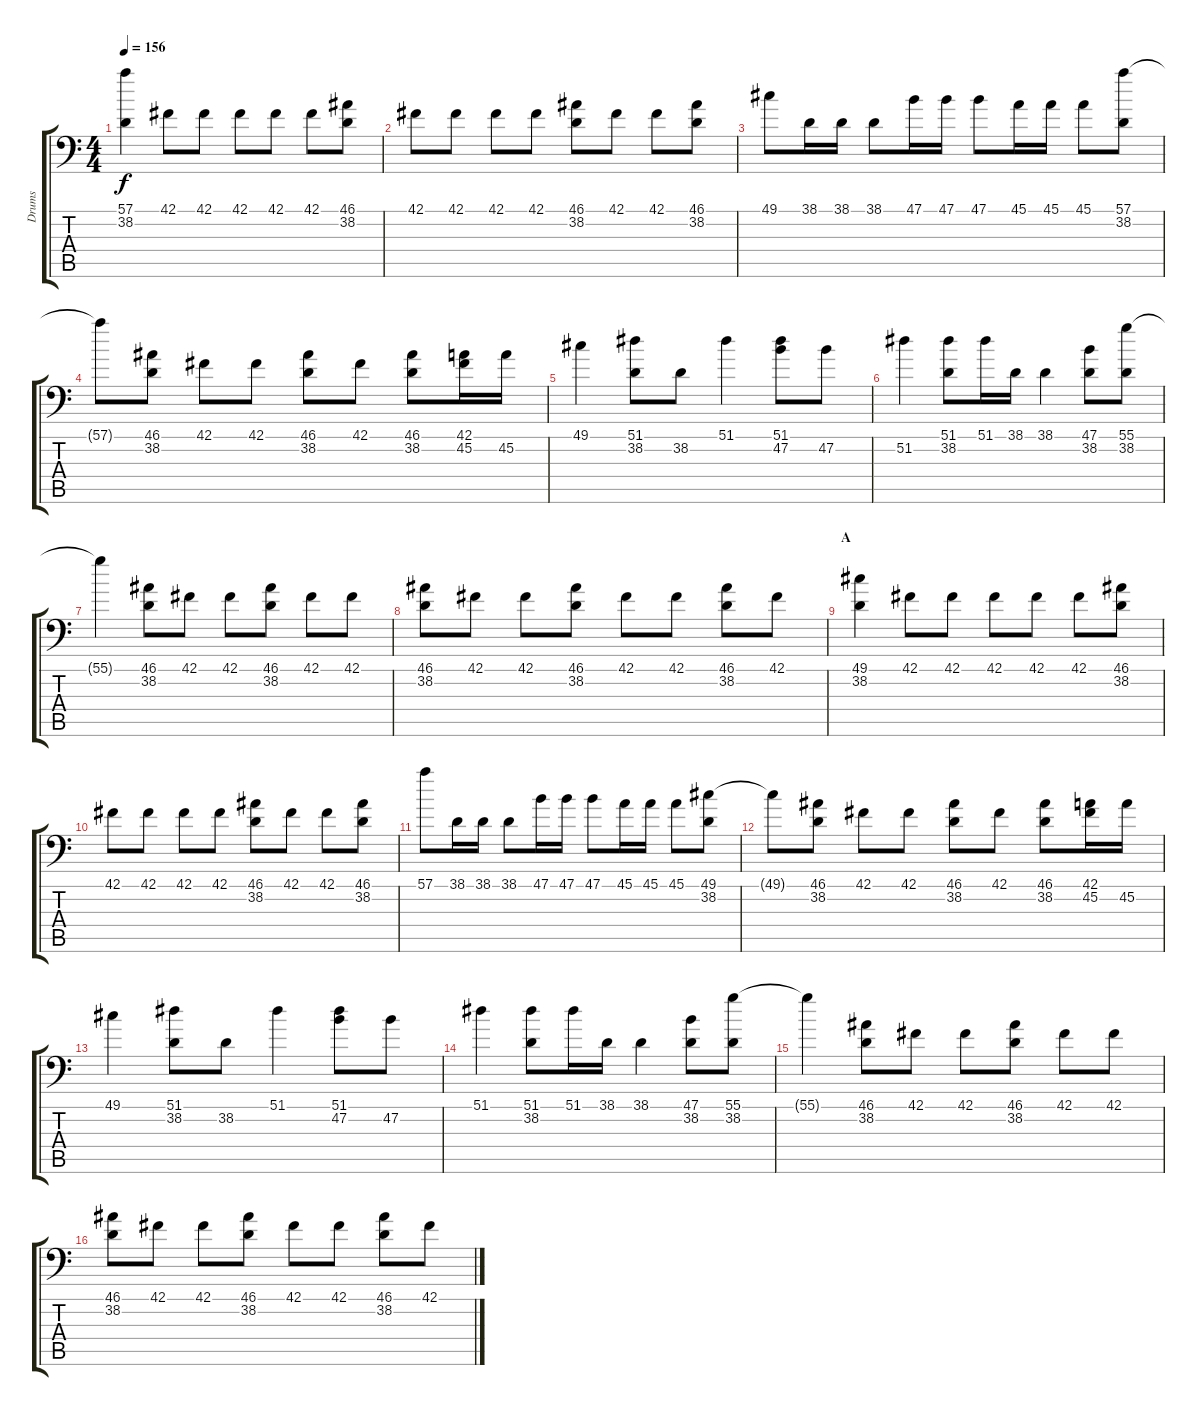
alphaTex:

\track ("Drums" "Drums") {instrument acousticgrandpiano}
\staff {score tabs}
\tuning (C-1 C-1 C-1 C-1 C-1 C-1) {hide}
\ts (4 4)
\tempo 156
\clef f4
\ks c
(57.1 38.2).4{dy f} 42.1.8 42.1.8 42.1.8 42.1.8 42.1.8 (46.1 38.2).8 |
42.1.8 42.1.8 42.1.8 42.1.8 (46.1 38.2).8 42.1.8 42.1.8 (46.1 38.2).8 |
49.1.8 38.1.16 38.1.16 38.1.8 47.1.16 47.1.16 47.1.8 45.1.16 45.1.16 45.1.8 (57.1 38.2).8 |
57.1{t}.8 (46.1 38.2).8 42.1.8 42.1.8 (46.1 38.2).8 42.1.8 (46.1 38.2).8 (42.1 45.2).16 45.2.16 |
49.1.4 (51.1 38.2).8 38.2.8 51.1.4 (51.1 47.2).8 47.2.8 |
51.2.4 (51.1 38.2).8 51.1.16 38.1.16 38.1.4 (47.1 38.2).8 (55.1 38.2).8 |
55.1{t}.4 (46.1 38.2).8 42.1.8 42.1.8 (46.1 38.2).8 42.1.8 42.1.8 |
(46.1 38.2).8 42.1.8 42.1.8 (46.1 38.2).8 42.1.8 42.1.8 (46.1 38.2).8 42.1.8 |
\section ("" "A")
(49.1 38.2).4 42.1.8 42.1.8 42.1.8 42.1.8 42.1.8 (46.1 38.2).8 |
42.1.8 42.1.8 42.1.8 42.1.8 (46.1 38.2).8 42.1.8 42.1.8 (46.1 38.2).8 |
57.1.8 38.1.16 38.1.16 38.1.8 47.1.16 47.1.16 47.1.8 45.1.16 45.1.16 45.1.8 (49.1 38.2).8 |
49.1{t}.8 (46.1 38.2).8 42.1.8 42.1.8 (46.1 38.2).8 42.1.8 (46.1 38.2).8 (42.1 45.2).16 45.2.16 |
49.1.4 (51.1 38.2).8 38.2.8 51.1.4 (51.1 47.2).8 47.2.8 |
51.1.4 (51.1 38.2).8 51.1.16 38.1.16 38.1.4 (47.1 38.2).8 (55.1 38.2).8 |
55.1{t}.4 (46.1 38.2).8 42.1.8 42.1.8 (46.1 38.2).8 42.1.8 42.1.8 |
(46.1 38.2).8 42.1.8 42.1.8 (46.1 38.2).8 42.1.8 42.1.8 (46.1 38.2).8 42.1.8
